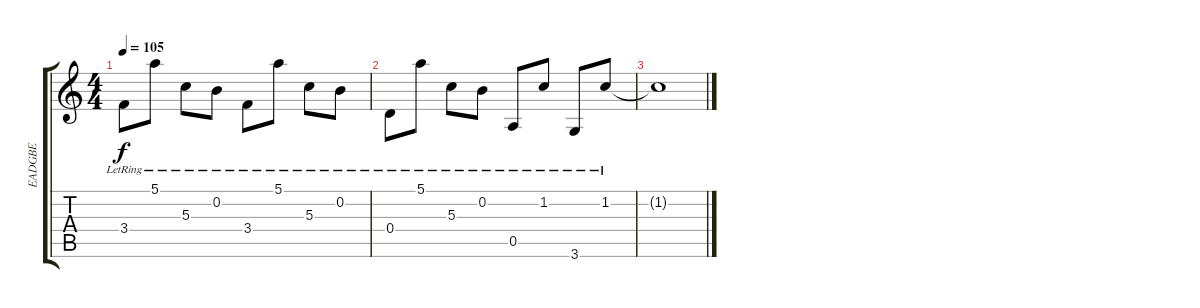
\track ("EADGBE " "EADGBE ") {instrument acousticguitarsteel}
\staff {score tabs}
\tuning (E4 B3 G3 D3 A2 E2) {hide}
\ts (4 4)
\tempo 105
\clef g2
\ks c
3.4{lr}.8{dy f} 5.1{lr}.8 5.3{lr}.8 0.2{lr}.8 3.4{lr}.8 5.1{lr}.8 5.3{lr}.8 0.2{lr}.8 |
0.4{lr}.8 5.1{lr}.8 5.3{lr}.8 0.2{lr}.8 0.5{lr}.8 1.2{lr}.8 3.6{lr}.8 1.2{lr}.8 |
1.2{t}.1
